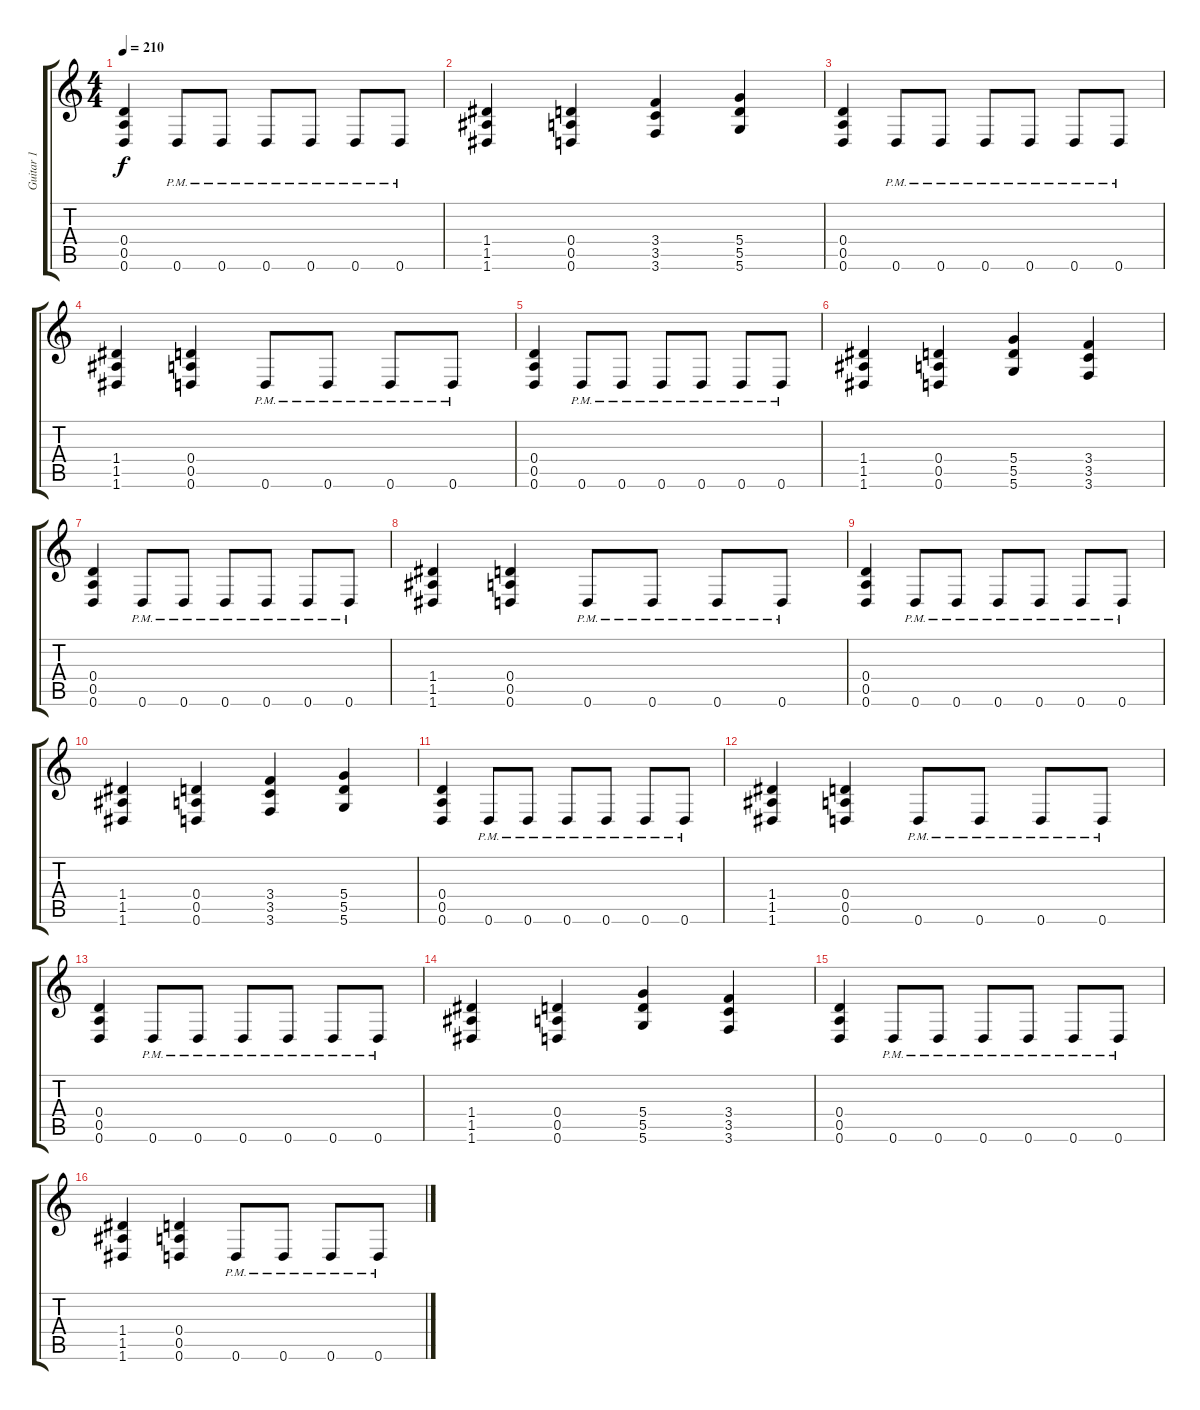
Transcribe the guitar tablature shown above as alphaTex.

\track ("Guitar 1" "Guitar 1") {instrument distortionguitar}
\staff {score tabs}
\tuning (E4 B3 G3 D3 A2 D2) {hide}
\ts (4 4)
\tempo 210
\clef g2
\ks c
(0.4 0.5 0.6).4{dy f} 0.6{pm}.8 0.6{pm}.8 0.6{pm}.8 0.6{pm}.8 0.6{pm}.8 0.6{pm}.8 |
(1.4 1.5 1.6).4 (0.4 0.5 0.6).4 (3.4 3.5 3.6).4 (5.4 5.5 5.6).4 |
(0.4 0.5 0.6).4 0.6{pm}.8 0.6{pm}.8 0.6{pm}.8 0.6{pm}.8 0.6{pm}.8 0.6{pm}.8 |
(1.4 1.5 1.6).4 (0.4 0.5 0.6).4 0.6{pm}.8 0.6{pm}.8 0.6{pm}.8 0.6{pm}.8 |
(0.4 0.5 0.6).4 0.6{pm}.8 0.6{pm}.8 0.6{pm}.8 0.6{pm}.8 0.6{pm}.8 0.6{pm}.8 |
(1.4 1.5 1.6).4 (0.4 0.5 0.6).4 (5.4 5.5 5.6).4 (3.4 3.5 3.6).4 |
(0.4 0.5 0.6).4 0.6{pm}.8 0.6{pm}.8 0.6{pm}.8 0.6{pm}.8 0.6{pm}.8 0.6{pm}.8 |
(1.4 1.5 1.6).4 (0.4 0.5 0.6).4 0.6{pm}.8 0.6{pm}.8 0.6{pm}.8 0.6{pm}.8 |
(0.4 0.5 0.6).4 0.6{pm}.8 0.6{pm}.8 0.6{pm}.8 0.6{pm}.8 0.6{pm}.8 0.6{pm}.8 |
(1.4 1.5 1.6).4 (0.4 0.5 0.6).4 (3.4 3.5 3.6).4 (5.4 5.5 5.6).4 |
(0.4 0.5 0.6).4 0.6{pm}.8 0.6{pm}.8 0.6{pm}.8 0.6{pm}.8 0.6{pm}.8 0.6{pm}.8 |
(1.4 1.5 1.6).4 (0.4 0.5 0.6).4 0.6{pm}.8 0.6{pm}.8 0.6{pm}.8 0.6{pm}.8 |
(0.4 0.5 0.6).4 0.6{pm}.8 0.6{pm}.8 0.6{pm}.8 0.6{pm}.8 0.6{pm}.8 0.6{pm}.8 |
(1.4 1.5 1.6).4 (0.4 0.5 0.6).4 (5.4 5.5 5.6).4 (3.4 3.5 3.6).4 |
(0.4 0.5 0.6).4 0.6{pm}.8 0.6{pm}.8 0.6{pm}.8 0.6{pm}.8 0.6{pm}.8 0.6{pm}.8 |
(1.4 1.5 1.6).4 (0.4 0.5 0.6).4 0.6{pm}.8 0.6{pm}.8 0.6{pm}.8 0.6{pm}.8
